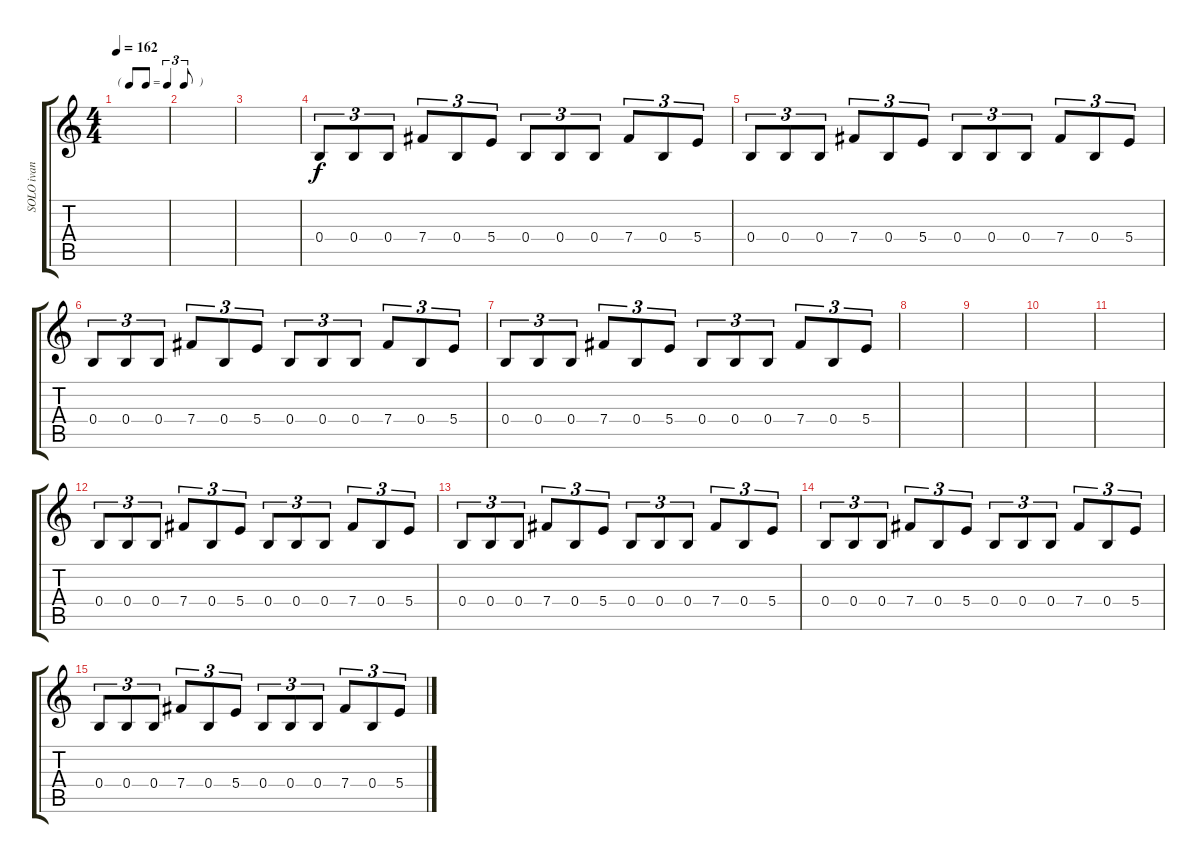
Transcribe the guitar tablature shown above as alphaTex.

\track ("SOLO ivan" "SOLO ivan") {instrument overdrivenguitar}
\staff {score tabs}
\tuning (Db4 Ab3 E3 B2 Gb2 B1) {hide}
\ts (4 4)
\tf triplet8th
\tempo 162
\clef g2
\ks c
|
|
|
0.4.8{tu (3 2)} 0.4.8{tu (3 2)} 0.4.8{tu (3 2)} 7.4.8{tu (3 2)} 0.4.8{tu (3 2)} 5.4.8{tu (3 2)} 0.4.8{tu (3 2)} 0.4.8{tu (3 2)} 0.4.8{tu (3 2)} 7.4.8{tu (3 2)} 0.4.8{tu (3 2)} 5.4.8{tu (3 2)} |
0.4.8{tu (3 2)} 0.4.8{tu (3 2)} 0.4.8{tu (3 2)} 7.4.8{tu (3 2)} 0.4.8{tu (3 2)} 5.4.8{tu (3 2)} 0.4.8{tu (3 2)} 0.4.8{tu (3 2)} 0.4.8{tu (3 2)} 7.4.8{tu (3 2)} 0.4.8{tu (3 2)} 5.4.8{tu (3 2)} |
0.4.8{tu (3 2)} 0.4.8{tu (3 2)} 0.4.8{tu (3 2)} 7.4.8{tu (3 2)} 0.4.8{tu (3 2)} 5.4.8{tu (3 2)} 0.4.8{tu (3 2)} 0.4.8{tu (3 2)} 0.4.8{tu (3 2)} 7.4.8{tu (3 2)} 0.4.8{tu (3 2)} 5.4.8{tu (3 2)} |
0.4.8{tu (3 2)} 0.4.8{tu (3 2)} 0.4.8{tu (3 2)} 7.4.8{tu (3 2)} 0.4.8{tu (3 2)} 5.4.8{tu (3 2)} 0.4.8{tu (3 2)} 0.4.8{tu (3 2)} 0.4.8{tu (3 2)} 7.4.8{tu (3 2)} 0.4.8{tu (3 2)} 5.4.8{tu (3 2)} |
|
|
|
|
0.4.8{tu (3 2)} 0.4.8{tu (3 2)} 0.4.8{tu (3 2)} 7.4.8{tu (3 2)} 0.4.8{tu (3 2)} 5.4.8{tu (3 2)} 0.4.8{tu (3 2)} 0.4.8{tu (3 2)} 0.4.8{tu (3 2)} 7.4.8{tu (3 2)} 0.4.8{tu (3 2)} 5.4.8{tu (3 2)} |
0.4.8{tu (3 2)} 0.4.8{tu (3 2)} 0.4.8{tu (3 2)} 7.4.8{tu (3 2)} 0.4.8{tu (3 2)} 5.4.8{tu (3 2)} 0.4.8{tu (3 2)} 0.4.8{tu (3 2)} 0.4.8{tu (3 2)} 7.4.8{tu (3 2)} 0.4.8{tu (3 2)} 5.4.8{tu (3 2)} |
0.4.8{tu (3 2)} 0.4.8{tu (3 2)} 0.4.8{tu (3 2)} 7.4.8{tu (3 2)} 0.4.8{tu (3 2)} 5.4.8{tu (3 2)} 0.4.8{tu (3 2)} 0.4.8{tu (3 2)} 0.4.8{tu (3 2)} 7.4.8{tu (3 2)} 0.4.8{tu (3 2)} 5.4.8{tu (3 2)} |
0.4.8{tu (3 2)} 0.4.8{tu (3 2)} 0.4.8{tu (3 2)} 7.4.8{tu (3 2)} 0.4.8{tu (3 2)} 5.4.8{tu (3 2)} 0.4.8{tu (3 2)} 0.4.8{tu (3 2)} 0.4.8{tu (3 2)} 7.4.8{tu (3 2)} 0.4.8{tu (3 2)} 5.4.8{tu (3 2)}
